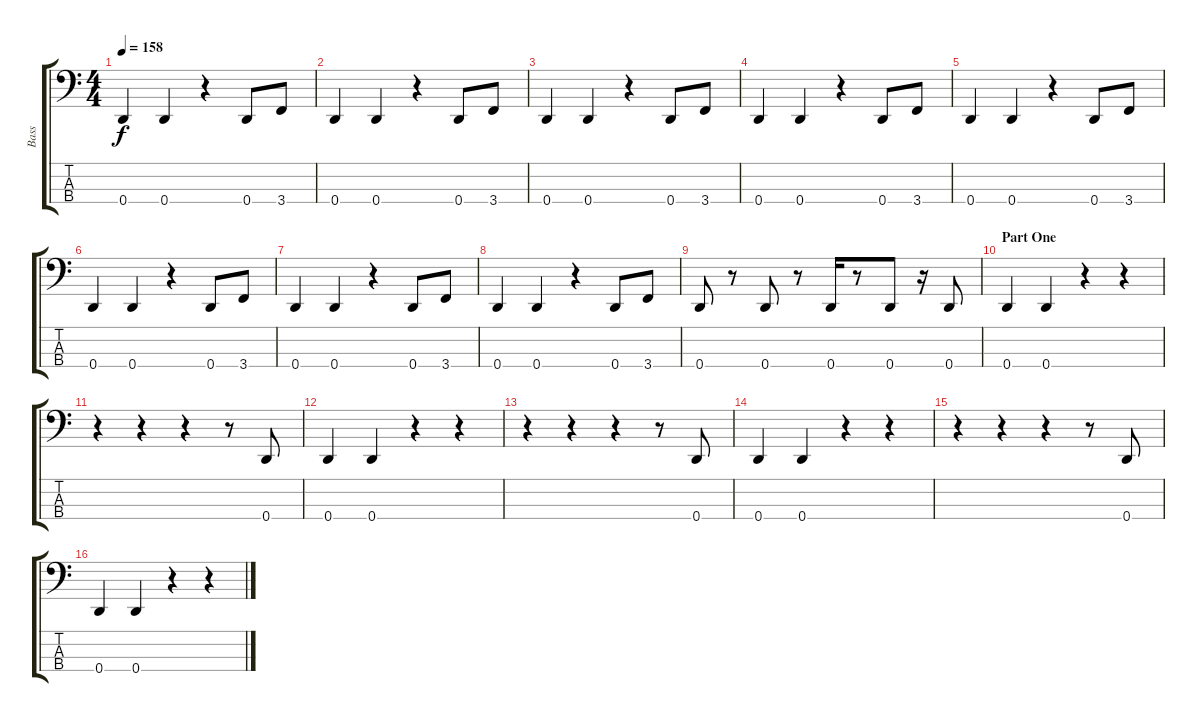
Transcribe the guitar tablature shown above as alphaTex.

\track ("Bass" "Bass") {instrument electricbasspick}
\staff {score tabs}
\tuning (G2 D2 A1 D1) {hide}
\ts (4 4)
\tempo 158
\clef f4
\ks c
0.4.4{dy f} 0.4.4 r.4 0.4.8 3.4.8 |
0.4.4 0.4.4 r.4 0.4.8 3.4.8 |
0.4.4 0.4.4 r.4 0.4.8 3.4.8 |
0.4.4 0.4.4 r.4 0.4.8 3.4.8 |
0.4.4 0.4.4 r.4 0.4.8 3.4.8 |
0.4.4 0.4.4 r.4 0.4.8 3.4.8 |
0.4.4 0.4.4 r.4 0.4.8 3.4.8 |
0.4.4 0.4.4 r.4 0.4.8 3.4.8 |
0.4.8 r.8 0.4.8 r.8 0.4.16 r.8 0.4.8 r.16 0.4.8 |
\section ("" "Part One")
0.4.4 0.4.4 r.4 r.4 |
r.4 r.4 r.4 r.8 0.4.8 |
0.4.4 0.4.4 r.4 r.4 |
r.4 r.4 r.4 r.8 0.4.8 |
0.4.4 0.4.4 r.4 r.4 |
r.4 r.4 r.4 r.8 0.4.8 |
0.4.4 0.4.4 r.4 r.4
